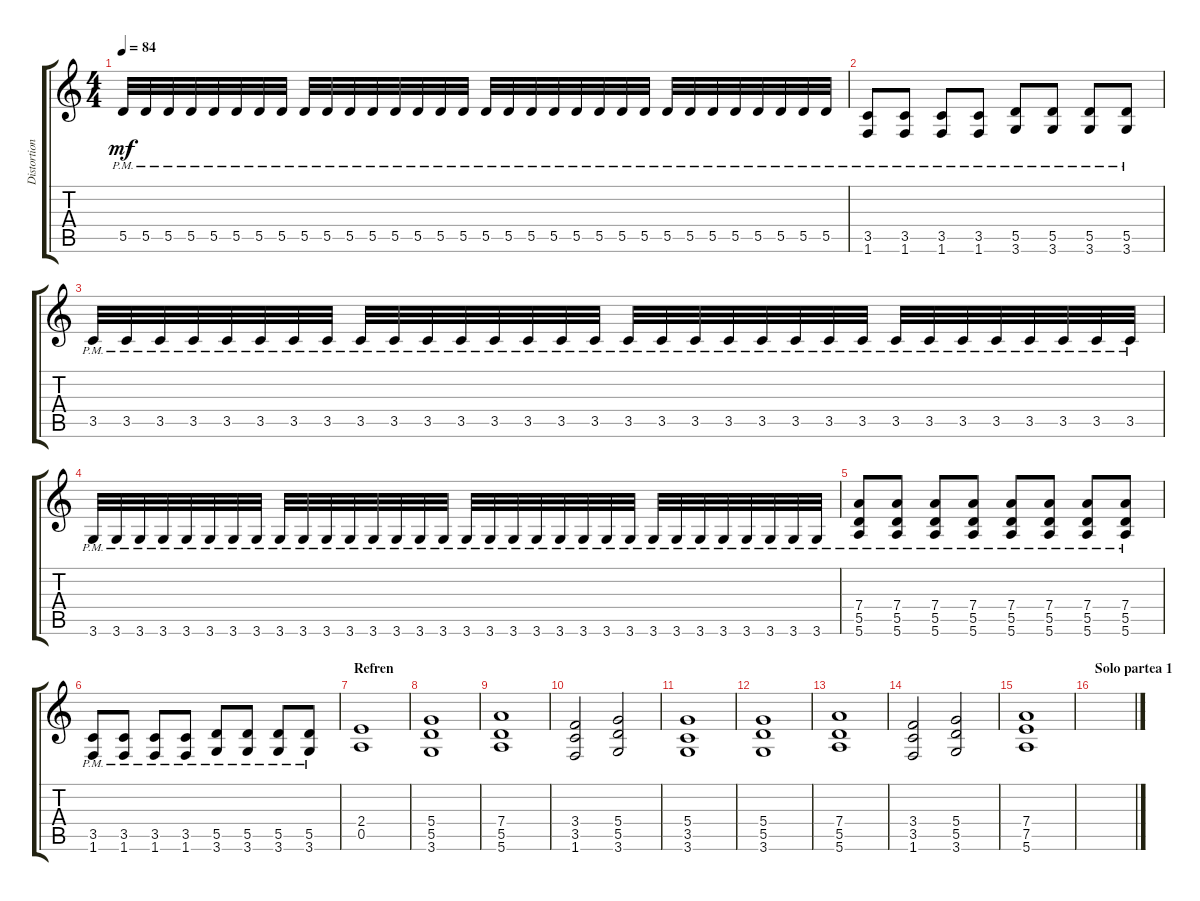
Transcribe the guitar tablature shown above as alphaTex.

\track ("Distortion Guitar" "Distortion") {instrument distortionguitar}
\staff {score tabs}
\tuning (E4 B3 G3 D3 A2 E2) {hide}
\ts (4 4)
\tempo 84
\clef g2
\ks c
5.5{pm}.32{dy mf} 5.5{pm}.32 5.5{pm}.32 5.5{pm}.32 5.5{pm}.32 5.5{pm}.32 5.5{pm}.32 5.5{pm}.32 5.5{pm}.32 5.5{pm}.32 5.5{pm}.32 5.5{pm}.32 5.5{pm}.32 5.5{pm}.32 5.5{pm}.32 5.5{pm}.32 5.5{pm}.32 5.5{pm}.32 5.5{pm}.32 5.5{pm}.32 5.5{pm}.32 5.5{pm}.32 5.5{pm}.32 5.5{pm}.32 5.5{pm}.32 5.5{pm}.32 5.5{pm}.32 5.5{pm}.32 5.5{pm}.32 5.5{pm}.32 5.5{pm}.32 5.5{pm}.32 |
(3.5{pm} 1.6{pm}).8 (3.5{pm} 1.6{pm}).8 (3.5{pm} 1.6{pm}).8 (3.5{pm} 1.6{pm}).8 (5.5{pm} 3.6{pm}).8 (5.5{pm} 3.6{pm}).8 (5.5{pm} 3.6{pm}).8 (5.5{pm} 3.6{pm}).8 |
3.5{pm}.32 3.5{pm}.32 3.5{pm}.32 3.5{pm}.32 3.5{pm}.32 3.5{pm}.32 3.5{pm}.32 3.5{pm}.32 3.5{pm}.32 3.5{pm}.32 3.5{pm}.32 3.5{pm}.32 3.5{pm}.32 3.5{pm}.32 3.5{pm}.32 3.5{pm}.32 3.5{pm}.32 3.5{pm}.32 3.5{pm}.32 3.5{pm}.32 3.5{pm}.32 3.5{pm}.32 3.5{pm}.32 3.5{pm}.32 3.5{pm}.32 3.5{pm}.32 3.5{pm}.32 3.5{pm}.32 3.5{pm}.32 3.5{pm}.32 3.5{pm}.32 3.5{pm}.32 |
3.6{pm}.32 3.6{pm}.32 3.6{pm}.32 3.6{pm}.32 3.6{pm}.32 3.6{pm}.32 3.6{pm}.32 3.6{pm}.32 3.6{pm}.32 3.6{pm}.32 3.6{pm}.32 3.6{pm}.32 3.6{pm}.32 3.6{pm}.32 3.6{pm}.32 3.6{pm}.32 3.6{pm}.32 3.6{pm}.32 3.6{pm}.32 3.6{pm}.32 3.6{pm}.32 3.6{pm}.32 3.6{pm}.32 3.6{pm}.32 3.6{pm}.32 3.6{pm}.32 3.6{pm}.32 3.6{pm}.32 3.6{pm}.32 3.6{pm}.32 3.6{pm}.32 3.6{pm}.32 |
(7.4{pm} 5.5{pm} 5.6{pm}).8 (7.4{pm} 5.5{pm} 5.6{pm}).8 (7.4{pm} 5.5{pm} 5.6{pm}).8 (7.4{pm} 5.5{pm} 5.6{pm}).8 (7.4{pm} 5.5{pm} 5.6{pm}).8 (7.4{pm} 5.5{pm} 5.6{pm}).8 (7.4{pm} 5.5{pm} 5.6{pm}).8 (7.4{pm} 5.5{pm} 5.6{pm}).8 |
(3.5{pm} 1.6{pm}).8 (3.5{pm} 1.6{pm}).8 (3.5{pm} 1.6{pm}).8 (3.5{pm} 1.6{pm}).8 (5.5{pm} 3.6{pm}).8 (5.5{pm} 3.6{pm}).8 (5.5{pm} 3.6{pm}).8 (5.5{pm} 3.6{pm}).8 |
\section ("" "Refren")
(2.4 0.5).1 |
(5.4 5.5 3.6).1 |
(7.4 5.5 5.6).1 |
(3.4 3.5 1.6).2 (5.4 5.5 3.6).2 |
(5.4 3.5 3.6).1 |
(5.4 5.5 3.6).1 |
(7.4 5.5 5.6).1 |
(3.4 3.5 1.6).2 (5.4 5.5 3.6).2 |
(7.4 7.5 5.6).1 |
\section ("" "Solo partea 1")
